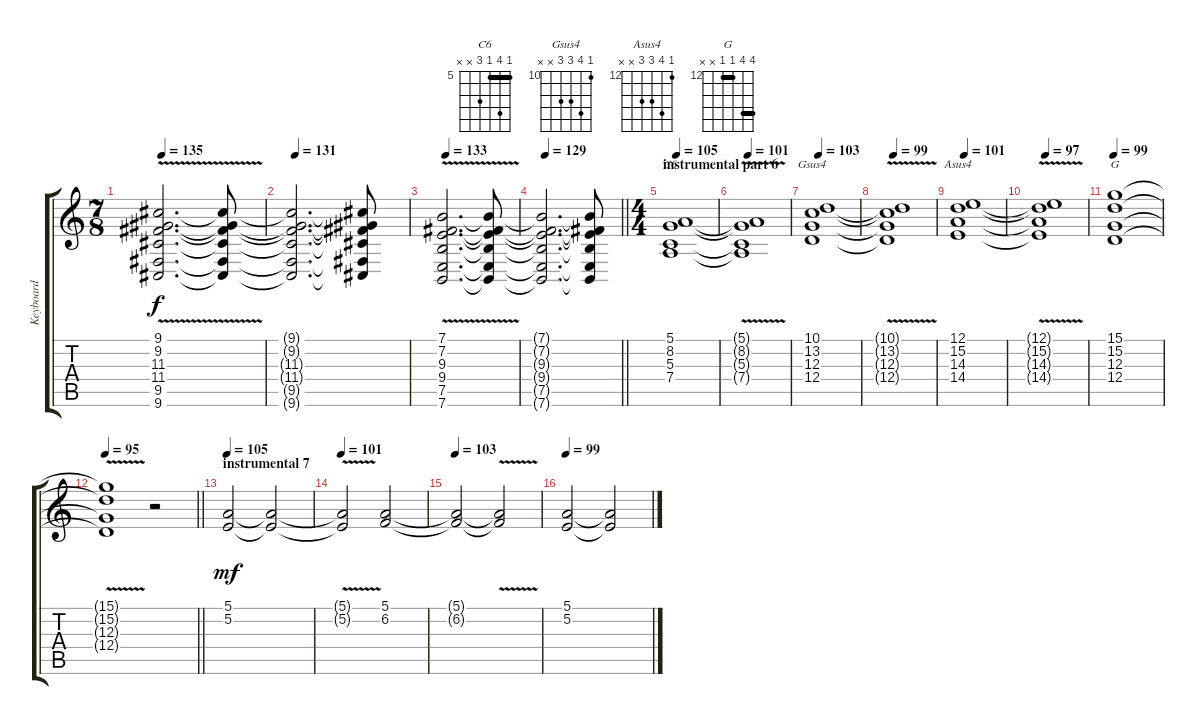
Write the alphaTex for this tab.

\track ("Keyboard" "Keyboard") {instrument drawbarorgan}
\staff {score tabs}
\tuning (E4 B3 G3 D3 A2 E2) {hide}
\chord ("C6" 5 8 5 7 x x) {firstfret 5 barre 5}
\chord ("Gsus4" 10 13 12 12 x x) {firstfret 10}
\chord ("Asus4" 12 15 14 14 x x) {firstfret 12}
\chord ("G" 15 15 12 12 x x) {firstfret 12 barre (12 15)}
\ts (7 8)
\tempo 135
\clef g2
\ks c
(9.1{v} 9.2{v} 11.3{v} 11.4{v} 9.5{v} 9.6{v}).2{d dy f} (9.1{t} 9.2{t} 11.3{t} 11.4{t} 9.5{t} 9.6{t}).8 |
\tempo 131
(9.1{t} 9.2{t} 11.3{t} 11.4{t} 9.5{t} 9.6{t}).2{d} (9.1{t} 9.2{t} 11.3{t} 11.4{t} 9.5{t} 9.6{t}).8 |
\tempo 133
(7.1{v} 7.2{v} 9.3{v} 9.4{v} 7.5{v} 7.6{v}).2{d} (7.1{t} 7.2{t} 9.3{t} 9.4{t} 7.5{t} 7.6{t}).8 |
\tempo 129
\barLineRight lightlight
(7.1{t} 7.2{t} 9.3{t} 9.4{t} 7.5{t} 7.6{t}).2{d} (7.1{t} 7.2{t} 9.3{t} 9.4{t} 7.5{t} 7.6{t}).8 |
\ts (4 4)
\section ("" "instrumental part 6")
\tempo 105
(5.1 8.2 5.3 7.4).1{ch "C6"} |
\tempo 101
(5.1{v t} 8.2{v t} 5.3{v t} 7.4{v t}).1 |
\tempo 103
(10.1 13.2 12.3 12.4).1{ch "Gsus4"} |
\tempo 99
(10.1{v t} 13.2{v t} 12.3{v t} 12.4{v t}).1 |
\tempo 101
(12.1 15.2 14.3 14.4).1{ch "Asus4"} |
\tempo 97
(12.1{v t} 15.2{v t} 14.3{v t} 14.4{v t}).1 |
\tempo 99
(15.1 15.2 12.3 12.4).1{ch "G"} |
\tempo 95
\barLineRight lightlight
(15.1{v t} 15.2{v t} 12.3{v t} 12.4{v t}).1 r.2 |
\section ("" "instrumental 7")
\tempo 105
(5.1 5.2).2{dy mf volume 8 instrument churchorgan} (5.1{t} 5.2{t}).2 |
\tempo 101
(5.1{v t} 5.2{v t}).2 (5.1 6.2).2 |
\tempo 103
(5.1{t} 6.2{t}).2 (5.1{v t} 6.2{v t}).2 |
\tempo 99
(5.1 5.2).2 (5.1{t} 5.2{t}).2
